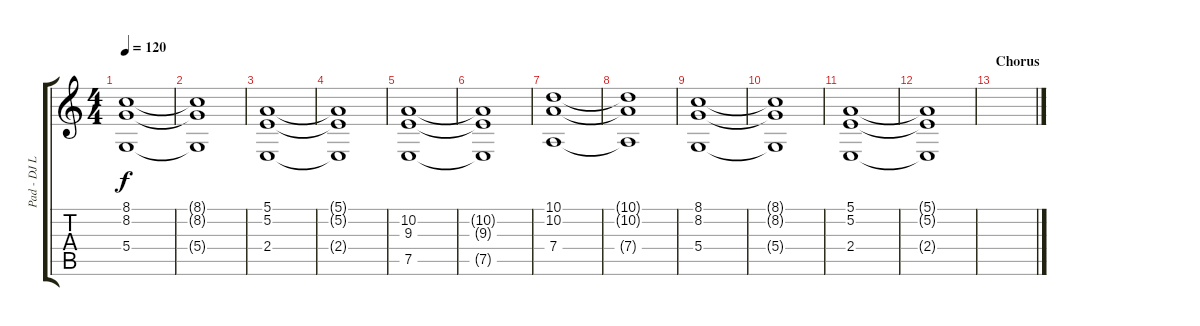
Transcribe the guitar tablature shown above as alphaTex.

\track ("Pad - DJ Lethal" "Pad - DJ L") {instrument tremolostrings}
\staff {score tabs}
\tuning (E4 B3 G3 D3 A2 E2) {hide}
\ts (4 4)
\tempo 120
\clef g2
\ks c
(8.1 8.2 5.4).1{dy f} |
(8.1{t} 8.2{t} 5.4{t}).1 |
(5.1 5.2 2.4).1 |
(5.1{t} 5.2{t} 2.4{t}).1 |
(10.2 9.3 7.5).1 |
(10.2{t} 9.3{t} 7.5{t}).1 |
(10.1 10.2 7.4).1 |
(10.1{t} 10.2{t} 7.4{t}).1 |
(8.1 8.2 5.4).1 |
(8.1{t} 8.2{t} 5.4{t}).1 |
(5.1 5.2 2.4).1 |
(5.1{t} 5.2{t} 2.4{t}).1 |
\section ("" "Chorus")
